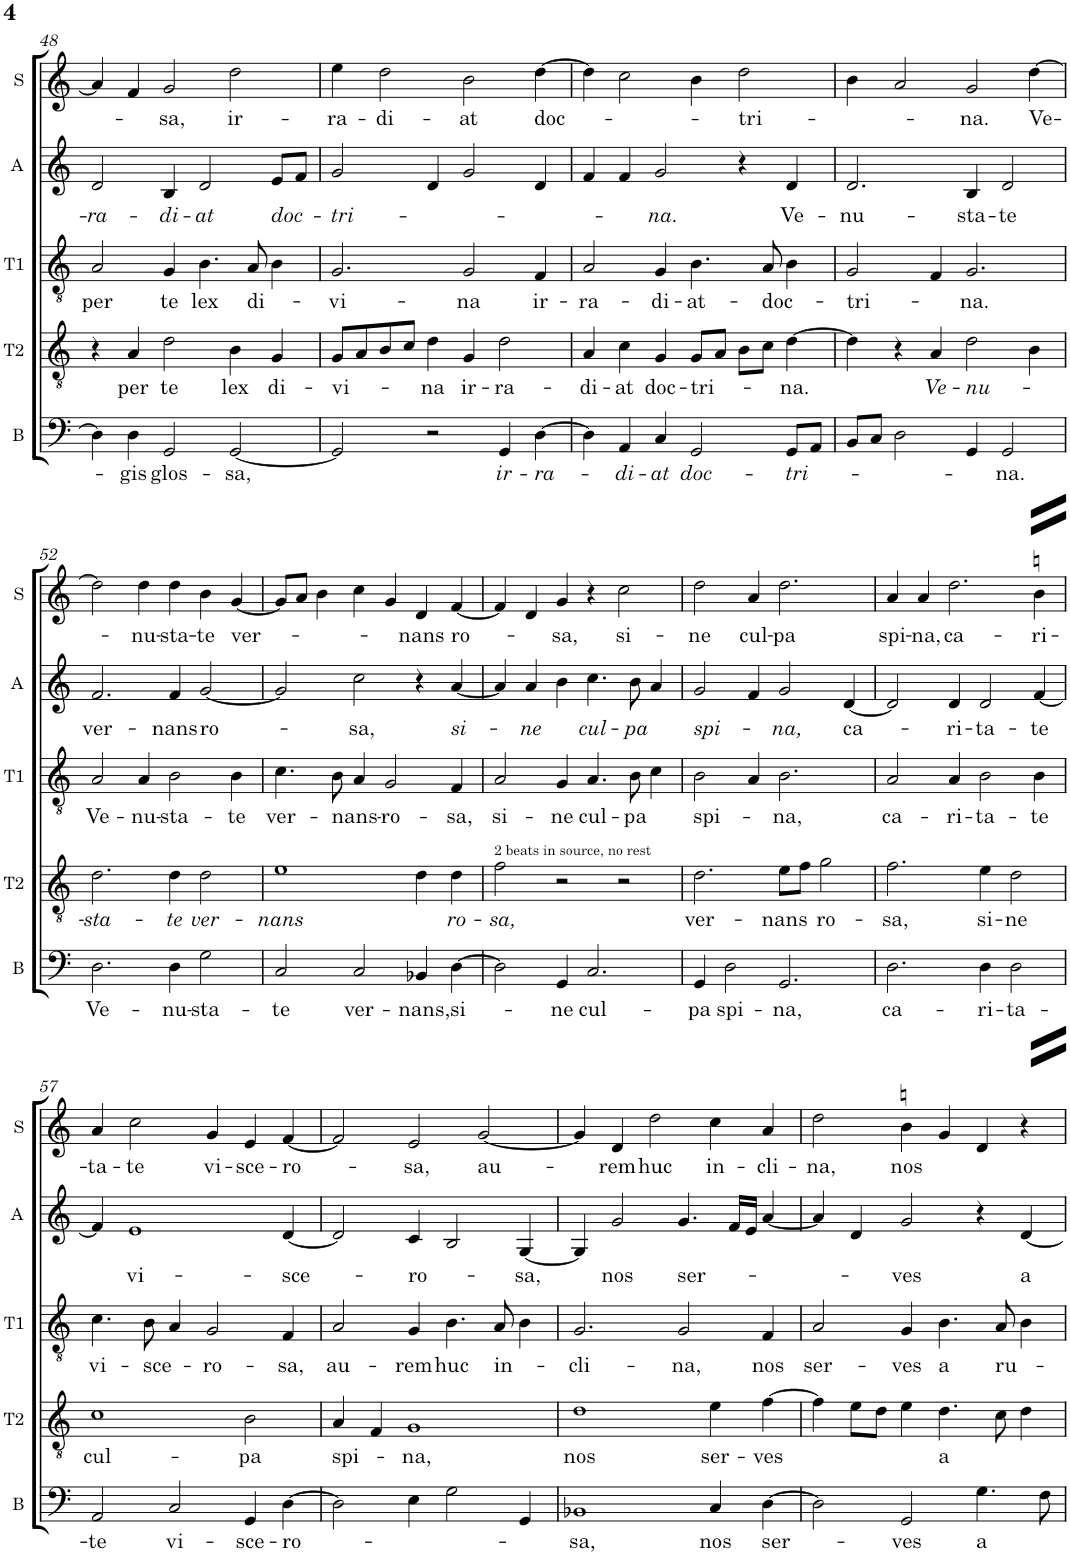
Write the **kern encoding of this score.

**kern	**text	**kern	**text	**kern	**text	**kern	**text	**kern	**text
*part5	*part5	*part4	*part4	*part3	*part3	*part2	*part2	*part1	*part1
*staff5	*staff5	*staff4	*staff4	*staff3	*staff3	*staff2	*staff2	*staff1	*staff1
*I"B	*	*I"T2	*	*I"T1	*	*I"A	*	*I"S	*
*I'B	*	*I'T2	*	*I'T1	*	*I'A	*	*I'S	*
!!LO:PB:g=z
*clefF4	*	*clefGv2	*	*clefGv2	*	*clefG2	*	*clefG2	*
*k[]	*	*k[]	*	*k[]	*	*k[]	*	*k[]	*
*M3/2	*	*M3/2	*	*M3/2	*	*M3/2	*	*M3/2	*
=48	=48	=48	=48	=48	=48	=48	=48	=48	=48
!	!	!	!	!	!LO:LY:b	!	!LO:LY:b	!	!
4D\]	.	4r	.	2A/	per	2d/	-ra-	4a/]	.
!	!LO:LY:b	!	!LO:LY:b	!	!	!	!	!	!
4D\	-gis	4A/	per	.	.	.	.	4f/	.
!	!LO:LY:b	!	!LO:LY:b	!	!LO:LY:b	!	!LO:LY:b	!	!LO:LY:b
2GG/	glos-	2d\	te	4G/	te	4B/	-di-	2g/	-sa,
!	!	!	!	!	!LO:LY:b	!	!LO:LY:b	!	!
.	.	.	.	4.B\	lex	2d/	-at	.	.
!	!LO:LY:b	!	!LO:LY:b	!	!	!	!	!	!LO:LY:b
[2GG/	-sa,	4B\	lex	.	.	.	.	2dd\	ir-
!	!	!	!	!	!LO:LY:b	!	!	!	!
.	.	.	.	8A/	di-	.	.	.	.
!	!	!	!LO:LY:b	!	!	!	!LO:LY:b	!	!
.	.	4G/	di-	4B\	.	8e/L	doc-	.	.
.	.	.	.	.	.	8f/J	.	.	.
=49	=49	=49	=49	=49	=49	=49	=49	=49	=49
!	!	!	!LO:LY:b	!	!LO:LY:b	!	!LO:LY:b	!	!LO:LY:b
2GG/]	.	8G/L	-vi-	2.G/	-vi-	2g/	-tri-	4ee\	-ra-
.	.	8A/	.	.	.	.	.	.	.
!	!	!	!	!	!	!	!	!	!LO:LY:b
.	.	8B/	.	.	.	.	.	2dd\	-di-
.	.	8c/J	.	.	.	.	.	.	.
!	!	!	!LO:LY:b	!	!	!	!	!	!
2r	.	4d\	-na	.	.	4d/	.	.	.
!	!	!	!LO:LY:b	!	!LO:LY:b	!	!	!	!LO:LY:b
.	.	4G/	ir-	2G/	-na	2g/	.	2b\	-at
!	!LO:LY:b	!	!LO:LY:b	!	!	!	!	!	!
4GG/	ir-	2d\	-ra-	.	.	.	.	.	.
!	!LO:LY:b	!	!	!	!LO:LY:b	!	!	!	!LO:LY:b
[4D\	-ra-	.	.	4F/	ir-	4d/	.	[4dd\	doc-
=50	=50	=50	=50	=50	=50	=50	=50	=50	=50
!	!	!	!LO:LY:b	!	!LO:LY:b	!	!	!	!
4D\]	.	4A/	-di-	2A/	-ra-	4f/	.	4dd\]	.
!	!LO:LY:b	!	!LO:LY:b	!	!	!	!	!	!
4AA/	-di-	4c\	-at	.	.	4f/	.	2cc\	.
!	!LO:LY:b	!	!LO:LY:b	!	!LO:LY:b	!	!LO:LY:b	!	!
4C/	-at	4G/	doc-	4G/	-di-	2g/	-na.	.	.
!	!LO:LY:b	!	!LO:LY:b	!	!LO:LY:b	!	!	!	!
2GG/	doc-	8G/L	-tri-	4.B\	-at-	.	.	4b\	.
.	.	8A/J	.	.	.	.	.	.	.
!	!	!	!	!	!	!	!	!	!LO:LY:b
.	.	8B\L	.	.	.	4r	.	2dd\	-tri-
!	!	!	!	!	!LO:LY:b	!	!	!	!
.	.	8c\J	.	8A/	doc-	.	.	.	.
!	!LO:LY:b	!	!LO:LY:b	!	!	!	!LO:LY:b	!	!
8GG/L	-tri-	[4d\	-na.	4B\	.	4d/	Ve-	.	.
8AA/J	.	.	.	.	.	.	.	.	.
=51	=51	=51	=51	=51	=51	=51	=51	=51	=51
!	!	!	!	!	!LO:LY:b	!	!LO:LY:b	!	!
8BB/L	.	4d\]	.	2G/	-tri-	2.d/	-nu-	4b\	.
8C/J	.	.	.	.	.	.	.	.	.
2D\	.	4r	.	.	.	.	.	2a/	.
!	!	!	!LO:LY:b	!	!	!	!	!	!
.	.	4A/	Ve-	4F/	.	.	.	.	.
!	!	!	!LO:LY:b	!	!LO:LY:b	!	!LO:LY:b	!	!LO:LY:b
4GG/	.	2d\	-nu-	2.G/	-na.	4B/	-sta-	2g/	-na.
!	!LO:LY:b	!	!	!	!	!	!LO:LY:b	!	!
2GG/	-na.	.	.	.	.	2d/	-te	.	.
!	!	!	!	!	!	!	!	!	!LO:LY:b
.	.	4B\	.	.	.	.	.	[4dd\	Ve-
!!LO:LB:g=z
=52	=52	=52	=52	=52	=52	=52	=52	=52	=52
!	!LO:LY:b	!	!LO:LY:b	!	!LO:LY:b	!	!LO:LY:b	!	!
2.D\	Ve-	2.d\	-sta-	2A/	Ve-	2.f/	ver-	2dd\]	.
!	!	!	!	!	!LO:LY:b	!	!	!	!LO:LY:b
.	.	.	.	4A/	-nu-	.	.	4dd\	-nu-
!	!LO:LY:b	!	!LO:LY:b	!	!LO:LY:b	!	!LO:LY:b	!	!LO:LY:b
4D\	-nu-	4d\	-te	2B\	-sta-	4f/	-nans	4dd\	-sta-
!	!LO:LY:b	!	!LO:LY:b	!	!	!	!LO:LY:b	!	!LO:LY:b
2G\	-sta-	2d\	ver-	.	.	[2g/	ro-	4b\	-te
!	!	!	!	!	!LO:LY:b	!	!	!	!LO:LY:b
.	.	.	.	4B\	-te	.	.	[4g/	ver-
=53	=53	=53	=53	=53	=53	=53	=53	=53	=53
!	!LO:LY:b	!	!LO:LY:b	!	!LO:LY:b	!	!	!	!
2C/	-te	1e	-nans	4.c\	ver-	2g/]	.	8g/L]	.
.	.	.	.	.	.	.	.	8a/J	.
.	.	.	.	.	.	.	.	4b\	.
!	!	!	!	!	!LO:LY:b	!	!	!	!
.	.	.	.	8B\	nans-	.	.	.	.
!	!LO:LY:b	!	!	!	!	!	!LO:LY:b	!	!
2C/	ver-	.	.	4A/	.	2cc\	-sa,	4cc\	.
!	!	!	!	!	!LO:LY:b	!	!	!	!
.	.	.	.	2G/	-ro-	.	.	4g/	.
!	!LO:LY:b	!	!	!	!	!	!	!	!LO:LY:b
4BB-X/	-nans,	4d\	.	.	.	4r	.	4d/	nans
!	!LO:LY:b	!	!LO:LY:b	!	!LO:LY:b	!	!LO:LY:b	!	!LO:LY:b
[4D\	si-	4d\	ro-	4F/	sa,	[4a/	si-	[4f/	ro-
=54	=54	=54	=54	=54	=54	=54	=54	=54	=54
!	!	!LO:TX:a:t=2 beats in source, no rest	!	!	!	!	!	!	!
!	!	!	!LO:LY:b	!	!LO:LY:b	!	!	!	!
2D\]	.	2f\	-sa,	2A/	si-	4a/]	.	4f/]	.
!	!	!	!	!	!	!	!LO:LY:b	!	!
.	.	.	.	.	.	4a/	-ne	4d/	.
!	!LO:LY:b	!	!	!	!LO:LY:b	!	!	!	!LO:LY:b
4GG/	-ne	2r	.	4G/	-ne	4b\	.	4g/	-sa,
!	!LO:LY:b	!	!	!	!LO:LY:b	!	!LO:LY:b	!	!
2.C/	cul-	.	.	4.A/	cul-	4.cc\	cul-	4r	.
!	!	!	!	!	!	!	!	!	!LO:LY:b
.	.	2r	.	.	.	.	.	2cc\	si-
!	!	!	!	!	!LO:LY:b	!	!LO:LY:b	!	!
.	.	.	.	8B\	pa	8b\	pa	.	.
.	.	.	.	4c\	.	4a/	.	.	.
=55	=55	=55	=55	=55	=55	=55	=55	=55	=55
!	!LO:LY:b	!	!LO:LY:b	!	!LO:LY:b	!	!LO:LY:b	!	!LO:LY:b
4GG/	-pa	2.d\	ver-	2B\	-spi-	2g/	spi-	2dd\	-ne
!	!LO:LY:b	!	!	!	!	!	!	!	!
2D\	spi-	.	.	.	.	.	.	.	.
!	!	!	!	!	!	!	!	!	!LO:LY:b
.	.	.	.	4A/	.	4f/	.	4a/	cul-
!	!LO:LY:b	!	!LO:LY:b	!	!LO:LY:b	!	!LO:LY:b	!	!LO:LY:b
2.GG/	-na,	8e\L	-nans	2.B\	-na,	2g/	-na,	2.dd\	-pa
.	.	8f\J	.	.	.	.	.	.	.
!	!	!	!LO:LY:b	!	!	!	!	!	!
.	.	2g\	ro-	.	.	.	.	.	.
!	!	!	!	!	!	!	!LO:LY:b	!	!
.	.	.	.	.	.	[4d/	ca-	.	.
=56	=56	=56	=56	=56	=56	=56	=56	=56	=56
!	!LO:LY:b	!	!LO:LY:b	!	!LO:LY:b	!	!	!	!LO:LY:b
2.D\	ca-	2.f\	-sa,	2A/	ca-	2d/]	.	4a/	spi-
!	!	!	!	!	!	!	!	!	!LO:LY:b
.	.	.	.	.	.	.	.	4a/	-na,
!	!	!	!	!	!LO:LY:b	!	!LO:LY:b	!	!LO:LY:b
.	.	.	.	4A/	-ri-	4d/	-ri-	2.dd\	ca-
!	!LO:LY:b	!	!LO:LY:b	!	!LO:LY:b	!	!LO:LY:b	!	!
4D\	-ri-	4e\	si-	2B\	-ta-	2d/	-ta-	.	.
!	!LO:LY:b	!	!LO:LY:b	!	!	!	!	!	!
2D\	-ta-	2d\	-ne	.	.	.	.	.	.
!	!	!	!	!	!LO:LY:b	!	!LO:LY:b	!	!LO:LY:b
.	.	.	.	4B\	-te	[4f/	-te	4bn\	-ri-
!!LO:LB:g=z
=57	=57	=57	=57	=57	=57	=57	=57	=57	=57
!	!LO:LY:b	!	!LO:LY:b	!	!LO:LY:b	!	!	!	!LO:LY:b
2AA/	-te	1c	cul-	4.c\	vi-	4f/]	.	4a/	-ta-
!	!	!	!	!	!	!	!LO:LY:b	!	!LO:LY:b
.	.	.	.	.	.	1e	vi-	2cc\	-te
!	!	!	!	!	!LO:LY:b	!	!	!	!
.	.	.	.	8B\	sce-	.	.	.	.
!	!LO:LY:b	!	!	!	!	!	!	!	!
2C/	vi-	.	.	4A/	.	.	.	.	.
!	!	!	!	!	!LO:LY:b	!	!	!	!LO:LY:b
.	.	.	.	2G/	-ro-	.	.	4g/	vi-
!	!LO:LY:b	!	!LO:LY:b	!	!	!	!	!	!LO:LY:b
4GG/	-sce-	2B\	-pa	.	.	.	.	4e/	-sce-
!	!LO:LY:b	!	!	!	!LO:LY:b	!	!LO:LY:b	!	!LO:LY:b
[4D\	-ro-	.	.	4F/	-sa,	[4d/	-sce-	[4f/	-ro-
=58	=58	=58	=58	=58	=58	=58	=58	=58	=58
!	!	!	!LO:LY:b	!	!LO:LY:b	!	!	!	!
2D\]	.	4A/	spi-	2A/	au-	2d/]	.	2f/]	.
.	.	4F/	.	.	.	.	.	.	.
!	!	!	!LO:LY:b	!	!LO:LY:b	!	!LO:LY:b	!	!LO:LY:b
4E\	.	1G	-na,	4G/	-rem	4c/	-ro-	2e/	-sa,
!	!	!	!	!	!LO:LY:b	!	!	!	!
2G\	.	.	.	4.B\	huc	2B/	.	.	.
!	!	!	!	!	!	!	!	!	!LO:LY:b
.	.	.	.	.	.	.	.	[2g/	au-
!	!	!	!	!	!LO:LY:b	!	!	!	!
.	.	.	.	8A/	in-	.	.	.	.
!	!	!	!	!	!	!	!LO:LY:b	!	!
4GG/	.	.	.	4B\	.	[4G/	-sa,	.	.
=59	=59	=59	=59	=59	=59	=59	=59	=59	=59
!	!LO:LY:b	!	!LO:LY:b	!	!LO:LY:b	!	!	!	!
1BB-X	sa,	1d	nos	2.G/	-cli-	4G/]	.	4g/]	.
!	!	!	!	!	!	!	!LO:LY:b	!	!LO:LY:b
.	.	.	.	.	.	2g/	nos	4d/	-rem
!	!	!	!	!	!	!	!	!	!LO:LY:b
.	.	.	.	.	.	.	.	2dd\	huc
!	!	!	!	!	!LO:LY:b	!	!LO:LY:b	!	!
.	.	.	.	2G/	-na,	4.g/	ser-	.	.
!	!LO:LY:b	!	!LO:LY:b	!	!	!	!	!	!LO:LY:b
4C/	nos	4e\	ser-	.	.	.	.	4cc\	in-
.	.	.	.	.	.	16f/LL	.	.	.
.	.	.	.	.	.	16e/JJ	.	.	.
!	!LO:LY:b	!	!LO:LY:b	!	!LO:LY:b	!	!	!	!LO:LY:b
[4D\	ser-	[4f\	-ves	4F/	nos	[4a/	.	4a/	-cli-
=60	=60	=60	=60	=60	=60	=60	=60	=60	=60
!	!	!	!	!	!LO:LY:b	!	!	!	!LO:LY:b
2D\]	.	4f\]	.	2A/	ser-	4a/]	.	2dd\	-na,
.	.	8e\L	.	.	.	4d/	.	.	.
.	.	8d\J	.	.	.	.	.	.	.
!	!LO:LY:b	!	!	!	!LO:LY:b	!	!LO:LY:b	!	!LO:LY:b
2GG/	-ves	4e\	.	4G/	-ves	2g/	-ves	4bn\	nos
!	!	!	!LO:LY:b	!	!LO:LY:b	!	!	!	!
.	.	4.d\	a	4.B\	a	.	.	4g/	.
!	!LO:LY:b	!	!	!	!	!	!	!	!
4.G\	a	.	.	.	.	4r	.	4d/	.
!	!	!	!	!	!LO:LY:b	!	!	!	!
.	.	8c\	.	8A/	ru-	.	.	.	.
!	!	!	!	!	!	!	!LO:LY:b	!	!
.	.	4d\	.	4B\	.	[4d/	a	4r	.
8F\	.	.	.	.	.	.	.	.	.
=	=	=	=	=	=	=	=	=	=
*-	*-	*-	*-	*-	*-	*-	*-	*-	*-
